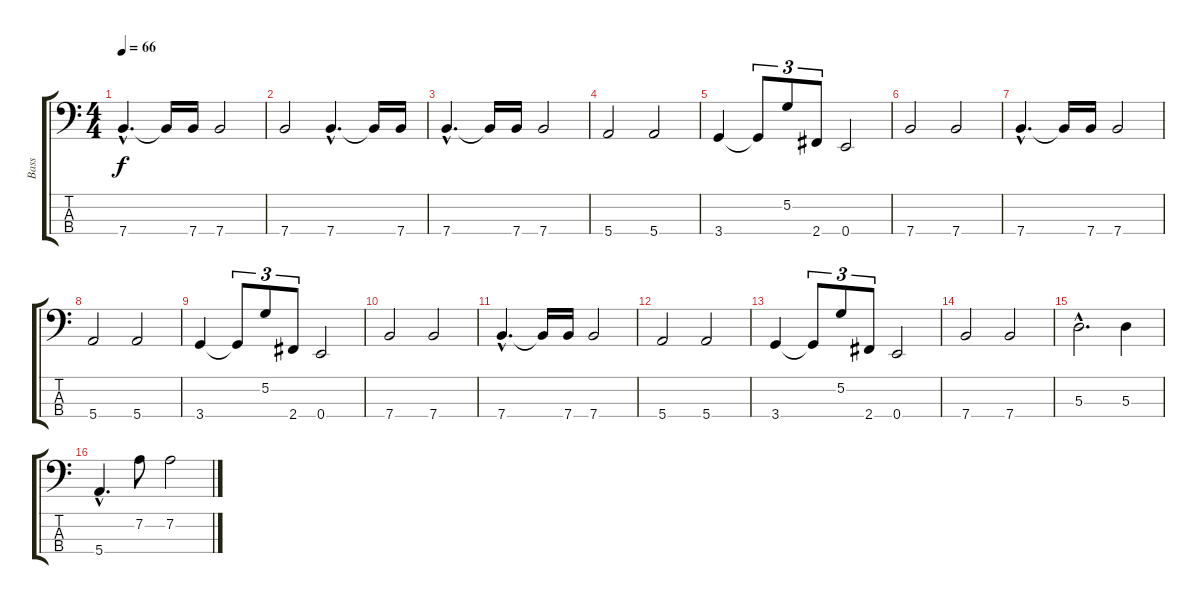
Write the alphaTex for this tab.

\track ("Bass" "Bass") {instrument electricbassfinger}
\staff {score tabs}
\tuning (G2 D2 A1 E1) {hide}
\ts (4 4)
\tempo 66
\clef f4
\ks c
7.4{hac}.4{d dy f instrument electricbassfinger} 7.4{t}.16 7.4.16 7.4.2 |
7.4.2 7.4{hac}.4{d} 7.4{t}.16 7.4.16 |
7.4{hac}.4{d} 7.4{t}.16 7.4.16 7.4.2 |
5.4.2 5.4.2 |
3.4.4 3.4{t}.8{tu (3 2)} 5.2.8{tu (3 2)} 2.4.8{tu (3 2)} 0.4.2 |
7.4.2 7.4.2 |
7.4{hac}.4{d} 7.4{t}.16 7.4.16 7.4.2 |
5.4.2 5.4.2 |
3.4.4 3.4{t}.8{tu (3 2)} 5.2.8{tu (3 2)} 2.4.8{tu (3 2)} 0.4.2 |
7.4.2 7.4.2 |
7.4{hac}.4{d} 7.4{t}.16 7.4.16 7.4.2 |
5.4.2 5.4.2 |
3.4.4 3.4{t}.8{tu (3 2)} 5.2.8{tu (3 2)} 2.4.8{tu (3 2)} 0.4.2 |
7.4.2 7.4.2 |
5.3{hac}.2{d} 5.3.4 |
5.4{hac}.4{d} 7.2.8 7.2.2
